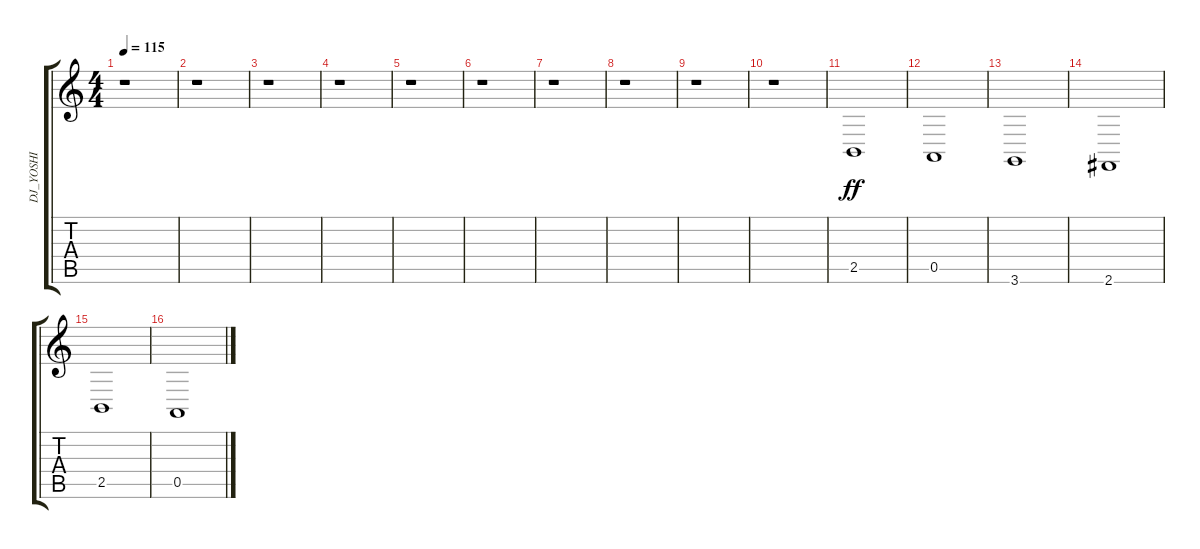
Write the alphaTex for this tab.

\track ("DJ_YOSHI" "DJ_YOSHI") {instrument sitar}
\staff {score tabs}
\tuning (E4 B3 G3 D3 A2 E2) {hide}
\ts (4 4)
\tempo 115
\clef g2
\ks c
r.1{dy ff} |
r.1 |
r.1 |
r.1 |
r.1 |
r.1 |
r.1 |
r.1 |
r.1 |
r.1 |
2.5.1 |
0.5.1 |
3.6.1 |
2.6.1 |
2.5.1 |
0.5.1
